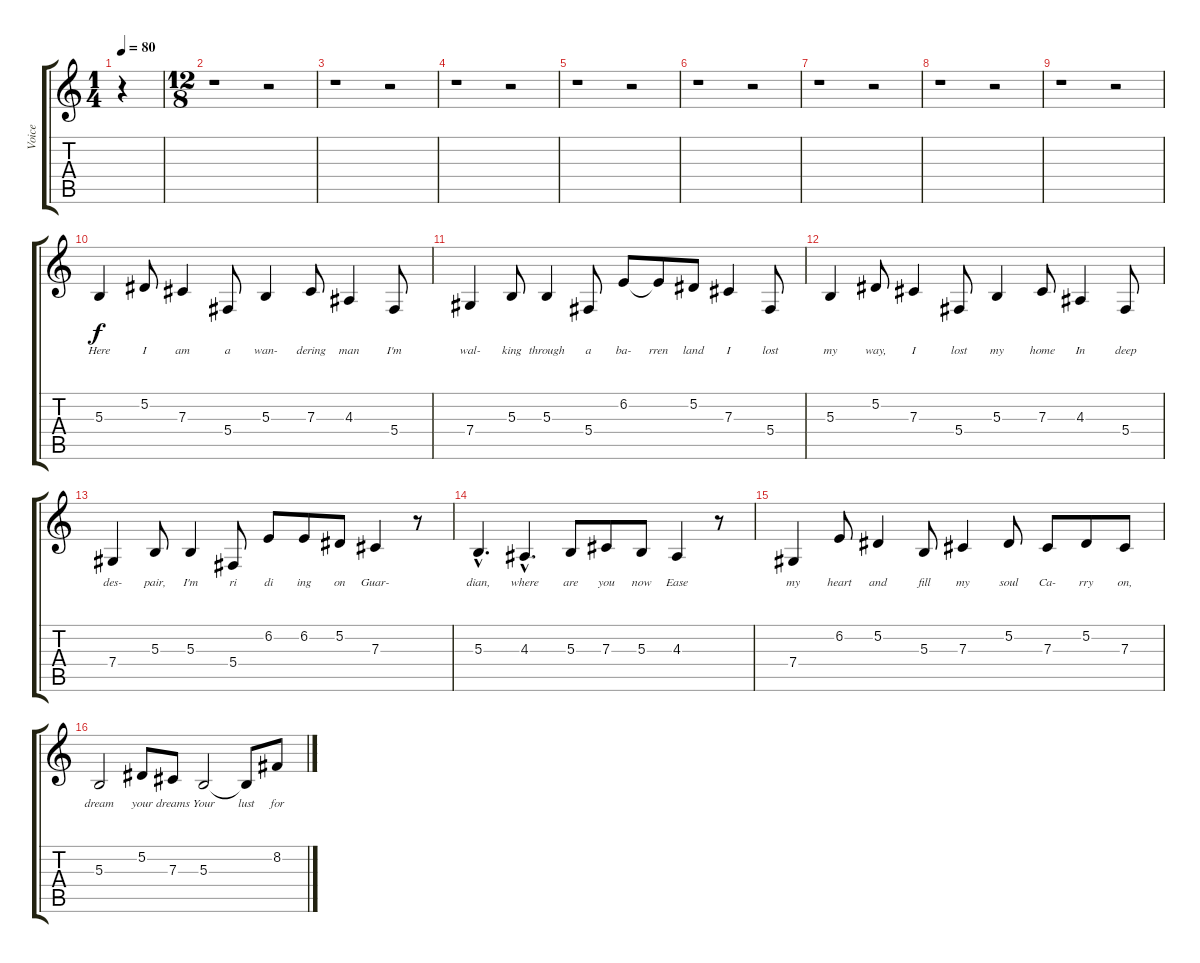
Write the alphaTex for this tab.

\track ("Voice" "Voice") {instrument trumpet}
\staff {score tabs}
\tuning (Eb4 Bb3 Gb3 Db3 Ab2 Eb2) {hide}
\ts (1 4)
\tempo 80
\clef g2
\ks c
r.4{dy f instrument trumpet} |
\ts (12 8)
r.1 r.2 |
r.1 r.2 |
r.1 r.2 |
r.1 r.2 |
r.1 r.2 |
r.1 r.2 |
r.1 r.2 |
r.1 r.2 |
5.3.4{lyrics (0 "Here") lyrics (1 "") lyrics (2 "") lyrics (3 "") lyrics (4 "")} 5.2.8{lyrics (0 "I") lyrics (1 "") lyrics (2 "") lyrics (3 "") lyrics (4 "")} 7.3.4{lyrics (0 "am") lyrics (1 "") lyrics (2 "") lyrics (3 "") lyrics (4 "")} 5.4.8{lyrics (0 "a") lyrics (1 "") lyrics (2 "") lyrics (3 "") lyrics (4 "")} 5.3.4{lyrics (0 "wan-") lyrics (1 "") lyrics (2 "") lyrics (3 "") lyrics (4 "")} 7.3.8{lyrics (0 "dering") lyrics (1 "") lyrics (2 "") lyrics (3 "") lyrics (4 "")} 4.3.4{lyrics (0 "man") lyrics (1 "") lyrics (2 "") lyrics (3 "") lyrics (4 "")} 5.4.8{lyrics (0 "I'm") lyrics (1 "") lyrics (2 "") lyrics (3 "") lyrics (4 "")} |
7.4.4{lyrics (0 "wal-") lyrics (1 "") lyrics (2 "") lyrics (3 "") lyrics (4 "")} 5.3.8{lyrics (0 "king") lyrics (1 "") lyrics (2 "") lyrics (3 "") lyrics (4 "")} 5.3.4{lyrics (0 "through") lyrics (1 "") lyrics (2 "") lyrics (3 "") lyrics (4 "")} 5.4.8{lyrics (0 "a") lyrics (1 "") lyrics (2 "") lyrics (3 "") lyrics (4 "")} 6.2.8{lyrics (0 "ba-") lyrics (1 "") lyrics (2 "") lyrics (3 "") lyrics (4 "")} 6.2{t}.8{lyrics (0 "rren") lyrics (1 "") lyrics (2 "") lyrics (3 "") lyrics (4 "")} 5.2.8{lyrics (0 "land") lyrics (1 "") lyrics (2 "") lyrics (3 "") lyrics (4 "")} 7.3.4{lyrics (0 "I") lyrics (1 "") lyrics (2 "") lyrics (3 "") lyrics (4 "")} 5.4.8{lyrics (0 "lost") lyrics (1 "") lyrics (2 "") lyrics (3 "") lyrics (4 "")} |
5.3.4{lyrics (0 "my") lyrics (1 "") lyrics (2 "") lyrics (3 "") lyrics (4 "")} 5.2.8{lyrics (0 "way,") lyrics (1 "") lyrics (2 "") lyrics (3 "") lyrics (4 "")} 7.3.4{lyrics (0 "I") lyrics (1 "") lyrics (2 "") lyrics (3 "") lyrics (4 "")} 5.4.8{lyrics (0 "lost") lyrics (1 "") lyrics (2 "") lyrics (3 "") lyrics (4 "")} 5.3.4{lyrics (0 "my") lyrics (1 "") lyrics (2 "") lyrics (3 "") lyrics (4 "")} 7.3.8{lyrics (0 "home") lyrics (1 "") lyrics (2 "") lyrics (3 "") lyrics (4 "")} 4.3.4{lyrics (0 "In") lyrics (1 "") lyrics (2 "") lyrics (3 "") lyrics (4 "")} 5.4.8{lyrics (0 "deep") lyrics (1 "") lyrics (2 "") lyrics (3 "") lyrics (4 "")} |
7.4.4{lyrics (0 "des-") lyrics (1 "") lyrics (2 "") lyrics (3 "") lyrics (4 "")} 5.3.8{lyrics (0 "pair,") lyrics (1 "") lyrics (2 "") lyrics (3 "") lyrics (4 "")} 5.3.4{lyrics (0 "I'm") lyrics (1 "") lyrics (2 "") lyrics (3 "") lyrics (4 "")} 5.4.8{lyrics (0 "ri") lyrics (1 "") lyrics (2 "") lyrics (3 "") lyrics (4 "")} 6.2.8{lyrics (0 "di") lyrics (1 "") lyrics (2 "") lyrics (3 "") lyrics (4 "")} 6.2.8{lyrics (0 "ing") lyrics (1 "") lyrics (2 "") lyrics (3 "") lyrics (4 "")} 5.2.8{lyrics (0 "on") lyrics (1 "") lyrics (2 "") lyrics (3 "") lyrics (4 "")} 7.3.4{lyrics (0 "Guar-") lyrics (1 "") lyrics (2 "") lyrics (3 "") lyrics (4 "")} r.8 |
5.3{hac}.4{d lyrics (0 "dian,") lyrics (1 "") lyrics (2 "") lyrics (3 "") lyrics (4 "")} 4.3{hac}.4{d lyrics (0 "where") lyrics (1 "") lyrics (2 "") lyrics (3 "") lyrics (4 "")} 5.3.8{lyrics (0 "are") lyrics (1 "") lyrics (2 "") lyrics (3 "") lyrics (4 "")} 7.3.8{lyrics (0 "you") lyrics (1 "") lyrics (2 "") lyrics (3 "") lyrics (4 "")} 5.3.8{lyrics (0 "now") lyrics (1 "") lyrics (2 "") lyrics (3 "") lyrics (4 "")} 4.3.4{lyrics (0 "Ease") lyrics (1 "") lyrics (2 "") lyrics (3 "") lyrics (4 "")} r.8 |
7.4.4{lyrics (0 "my") lyrics (1 "") lyrics (2 "") lyrics (3 "") lyrics (4 "")} 6.2.8{lyrics (0 "heart") lyrics (1 "") lyrics (2 "") lyrics (3 "") lyrics (4 "")} 5.2.4{lyrics (0 "and") lyrics (1 "") lyrics (2 "") lyrics (3 "") lyrics (4 "")} 5.3.8{lyrics (0 "fill") lyrics (1 "") lyrics (2 "") lyrics (3 "") lyrics (4 "")} 7.3.4{lyrics (0 "my") lyrics (1 "") lyrics (2 "") lyrics (3 "") lyrics (4 "")} 5.2.8{lyrics (0 "soul") lyrics (1 "") lyrics (2 "") lyrics (3 "") lyrics (4 "")} 7.3.8{lyrics (0 "Ca-") lyrics (1 "") lyrics (2 "") lyrics (3 "") lyrics (4 "")} 5.2.8{lyrics (0 "rry") lyrics (1 "") lyrics (2 "") lyrics (3 "") lyrics (4 "")} 7.3.8{lyrics (0 "on,") lyrics (1 "") lyrics (2 "") lyrics (3 "") lyrics (4 "")} |
5.3.2{lyrics (0 "dream") lyrics (1 "") lyrics (2 "") lyrics (3 "") lyrics (4 "")} 5.2.8{lyrics (0 "your") lyrics (1 "") lyrics (2 "") lyrics (3 "") lyrics (4 "")} 7.3.8{lyrics (0 "dreams") lyrics (1 "") lyrics (2 "") lyrics (3 "") lyrics (4 "")} 5.3.2{lyrics (0 "Your") lyrics (1 "") lyrics (2 "") lyrics (3 "") lyrics (4 "")} 5.3{t}.8{lyrics (0 "lust") lyrics (1 "") lyrics (2 "") lyrics (3 "") lyrics (4 "")} 8.2.8{lyrics (0 "for") lyrics (1 "") lyrics (2 "") lyrics (3 "") lyrics (4 "")}
